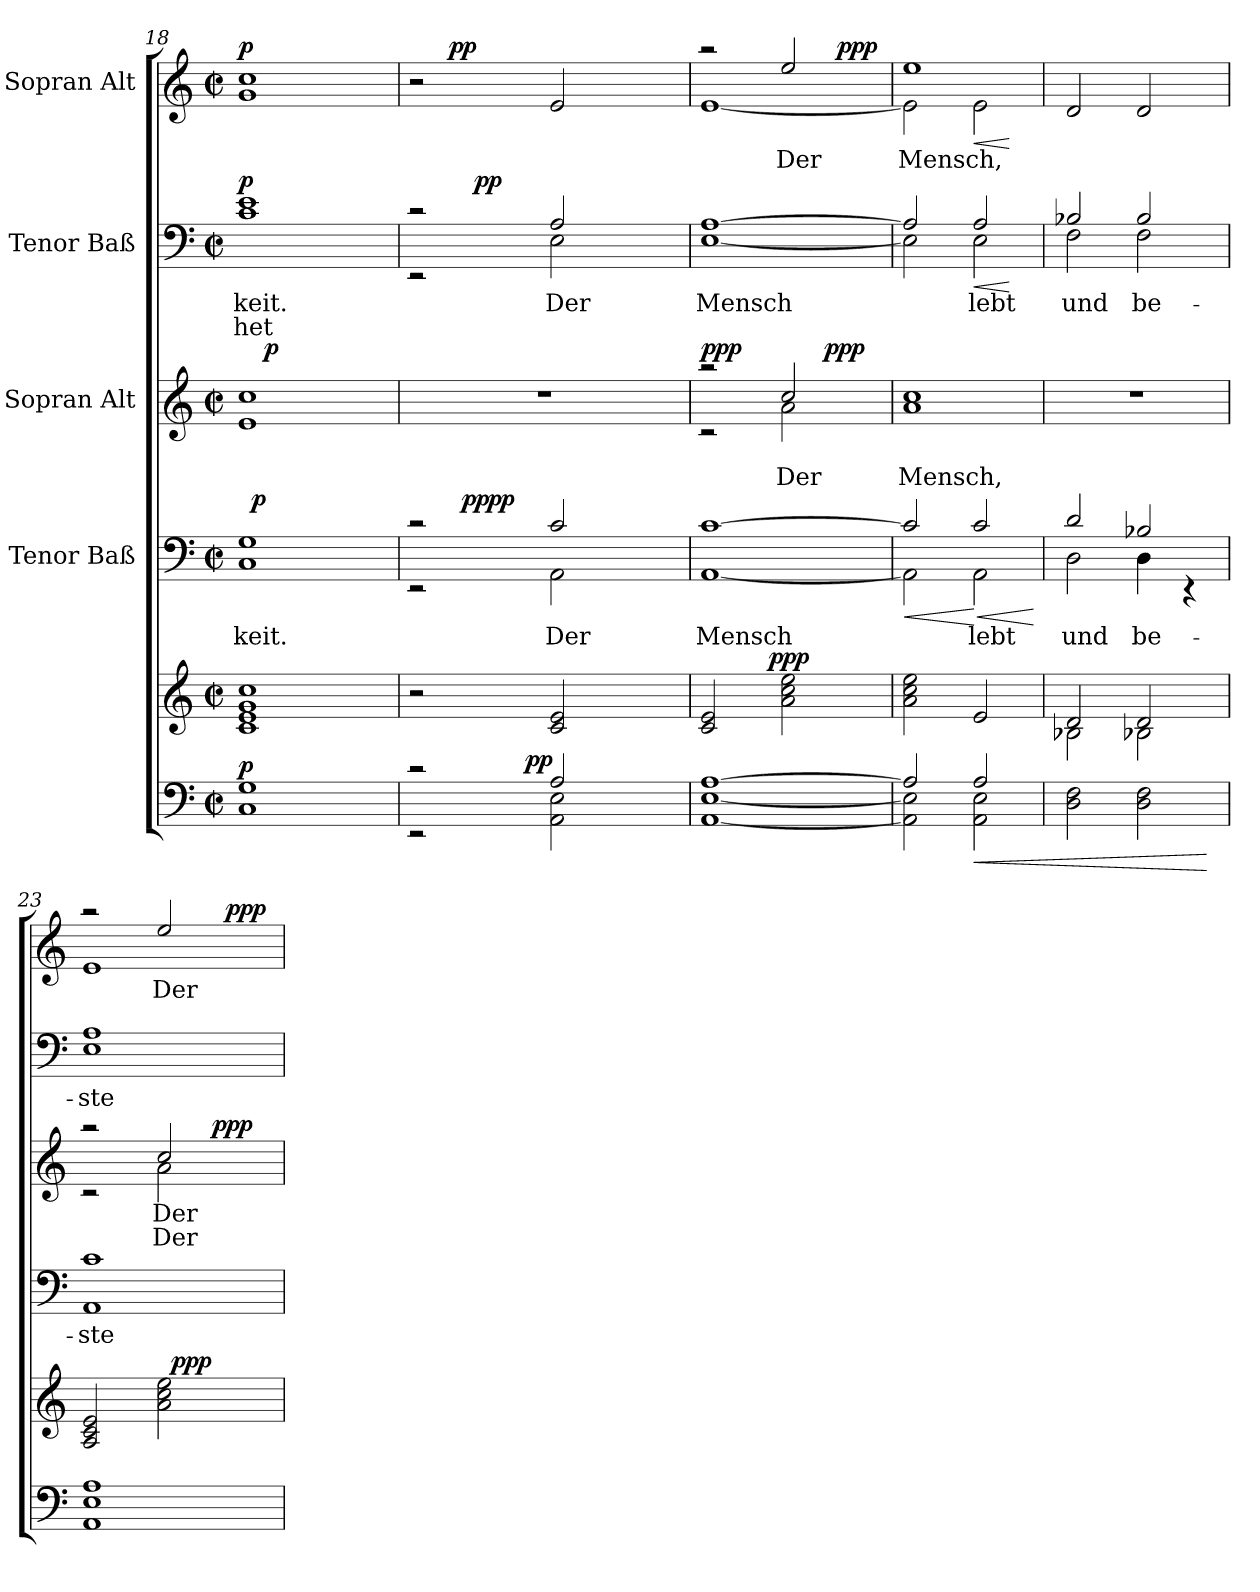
**kern	**kern	**dynam	**kern	**text	**dynam	**kern	**text	**text	**dynam	**kern	**text	**text	**dynam	**kern	**text	**dynam
*part5	*part5	*part5	*part4	*part4	*part4	*part3	*part3	*part3	*part3	*part2	*part2	*part2	*part2	*part1	*part1	*part1
*staff6	*staff5	*staff5/6	*staff4	*staff4	*staff4	*staff3	*staff3	*staff3	*staff3	*staff2	*staff2	*staff2	*staff2	*staff1	*staff1	*staff1
*	*	*	*I"Tenor Baß	*	*	*I"Sopran Alt	*	*	*	*I"Tenor Baß	*	*	*	*I"Sopran Alt	*	*
*clefF4	*clefG2	*	*clefF4	*	*	*clefG2	*	*	*	*clefF4	*	*	*	*clefG2	*	*
*k[]	*k[]	*	*k[]	*	*	*k[]	*	*	*	*k[]	*	*	*	*k[]	*	*
*a:	*a:	*	*a:	*	*	*a:	*	*	*	*a:	*	*	*	*a:	*	*
*M2/2	*M2/2	*	*M2/2	*	*	*M2/2	*	*	*	*M2/2	*	*	*	*M2/2	*	*
*met(c|)	*met(c|)	*	*met(c|)	*	*	*met(c|)	*	*	*	*met(c|)	*	*	*	*met(c|)	*	*
=18	=18	=18	=18	=18	=18	=18	=18	=18	=18	=18	=18	=18	=18	=18	=18	=18
*^	*^	*	*^	*	*	*^	*	*	*	*^	*	*	*	*^	*	*
!	!	!	!	!LO:DY:a=2	!	!	!	!	!	!	!	!	!	!	!	!	!	!LO:DY:a	!	!	!	!LO:DY:a
*	*	*	*	*	*	*^	*	*	*	*^	*	*	*	*	*	*	*	*	*	*	*	*
1G	1C	1e 1cc	1c 1g	p	1G	1C	32ryy	-keit.	.	1cc	1e	16ryy	.	.	.	1e	1c	-keit.	-het	p	1cc	1g	.	p
!	!	!	!	!	!	!	!	!	!LO:DY:a	!	!	!	!	!	!	!	!	!	!	!	!	!	!	!
.	.	.	.	.	.	.	2ryy	.	p	.	.	.	.	.	.	.	.	.	.	.	.	.	.	.
!	!	!	!	!	!	!	!	!	!	!	!	!	!	!	!LO:DY:a	!	!	!	!	!	!	!	!	!
.	.	.	.	.	.	.	.	.	.	.	.	2...ryy	.	.	p	.	.	.	.	.	.	.	.	.
.	.	.	.	.	.	.	4...ryy	.	.	.	.	.	.	.	.	.	.	.	.	.	.	.	.	.
*	*	*v	*v	*	*	*	*	*	*	*v	*v	*v	*	*	*	*	*	*	*	*	*	*	*	*
!!LO:LB:g=z	!!
=19	=19	=19	=19	=19	=19	=19	=19	=19	=19	=19	=19	=19	=19	=19	=19	=19	=19	=19	=19	=19	=19
*	*^	*	*	*	*	*^	*	*	*	*	*	*	*	*^	*	*	*	*	*	*	*
2rc	2rEE	4ryy	2r	.	2rc	2rEE	8..ryy	4ryy	.	.	1r	.	.	.	2rc	2rEE	4ryy	.	.	.	2r	8.ryy	.	.
!	!	!	!	!	!	!	!	!	!	!	!	!	!	!	!	!	!	!	!	!	!	!	!	!LO:DY:b
.	.	.	.	.	.	.	.	.	.	.	.	.	.	.	.	.	.	.	.	.	.	2ryy	.	pp
!	!	!	!	!	!	!	!	!	!	!LO:DY:b	!	!	!	!	!	!	!	!	!	!	!	!	!	!
.	.	.	.	.	.	.	2ryy	.	.	pp	.	.	.	.	.	.	.	.	.	.	.	.	.	.
!	!	!	!	!	!	!	!	!	!	!	!	!	!	!	!	!	!	!	!	!LO:DY:a	!	!	!	!
.	.	8ryy	.	.	.	.	.	32ryy	.	.	.	.	.	.	.	.	2.ryy	.	.	pp	.	.	.	.
!	!	!	!	!	!	!	!	!	!	!LO:DY:a	!	!	!	!	!	!	!	!	!	!	!	!	!	!
.	.	.	.	.	.	.	.	2ryy	.	pp	.	.	.	.	.	.	.	.	.	.	.	.	.	.
.	.	32ryy	.	.	.	.	.	.	.	.	.	.	.	.	.	.	.	.	.	.	.	.	.	.
!	!	!	!	!LO:DY:a=2	!	!	!	!	!	!	!	!	!	!	!	!	!	!	!	!	!	!	!	!
.	.	2ryy	.	pp	.	.	.	.	.	.	.	.	.	.	.	.	.	.	.	.	.	.	.	.
2A/	2AA\ 2E\	.	2c/ 2e/	.	2c/	2AA\	.	.	Der	.	.	.	.	.	2A/	2E\	.	Der	.	.	2e/	.	.	.
.	.	.	.	.	.	.	.	.	.	.	.	.	.	.	.	.	.	.	.	.	.	4ryy	.	.
.	.	.	.	.	.	.	4ryy	.	.	.	.	.	.	.	.	.	.	.	.	.	.	.	.	.
.	.	.	.	.	.	.	.	8..ryy	.	.	.	.	.	.	.	.	.	.	.	.	.	.	.	.
.	.	16.ryy	.	.	.	.	.	.	.	.	.	.	.	.	.	.	.	.	.	.	.	.	.	.
.	.	.	.	.	.	.	.	.	.	.	.	.	.	.	.	.	.	.	.	.	.	16ryy	.	.
.	.	.	.	.	.	.	32ryy	.	.	.	.	.	.	.	.	.	.	.	.	.	.	.	.	.
=20	=20	=20	=20	=20	=20	=20	=20	=20	=20	=20	=20	=20	=20	=20	=20	=20	=20	=20	=20	=20	=20	=20	=20	=20
*	*	*	*	*	*	*	*	*	*	*	*^	*	*	*	*	*	*	*	*	*	*	*	*	*
!	!	!	!	!	!	!	!	!	!	!	!	!	!	!	!LO:DY:b	!	!	!	!	!	!	!	!	!	!
*	*v	*v	*^	*	*	*v	*v	*v	*	*	*	*^	*	*	*	*	*v	*v	*	*	*	*	*^	*	*
[>1A	[<1AA [<1E	2c/ 2e/	4...ryy	.	[>1c	[<1AA	Mensch	.	2raa	2rc	2ryy	.	.	ppp	[>1A	[<1E	Mensch	.	.	2raa	[<1e	2.ryy	.	.
!	!	!	!	!LO:DY:a	!	!	!	!	!	!	!	!	!	!	!	!	!	!	!	!	!	!	!	!
.	.	.	2ryy	ppp	.	.	.	.	.	.	.	.	.	.	.	.	.	.	.	.	.	.	.	.
.	.	2a\ 2cc\ 2ee\	.	.	.	.	.	.	2cc/	2a\	8..ryy	.	Der	.	.	.	.	.	.	2ee/	.	.	Der	.
!	!	!	!	!	!	!	!	!	!	!	!	!	!	!LO:DY:a	!	!	!	!	!	!	!	!	!	!
.	.	.	.	.	.	.	.	.	.	.	4ryy	.	.	ppp	.	.	.	.	.	.	.	.	.	.
!	!	!	!	!	!	!	!	!	!	!	!	!	!	!	!	!	!	!	!	!	!	!	!	!LO:DY:a
.	.	.	.	.	.	.	.	.	.	.	.	.	.	.	.	.	.	.	.	.	.	4ryy	.	ppp
.	.	.	32ryy	.	.	.	.	.	.	.	32ryy	.	.	.	.	.	.	.	.	.	.	.	.	.
=21	=21	=21	=21	=21	=21	=21	=21	=21	=21	=21	=21	=21	=21	=21	=21	=21	=21	=21	=21	=21	=21	=21	=21	=21
!	!	!	!	!	!	!	!	!LO:HP:b	!	!	!	!	!	!	!	!	!	!	!	!	!	!	!	!
*	*	*v	*v	*	*	*	*	*	*	*v	*v	*	*	*	*	*	*	*	*	*	*v	*v	*	*
2A/]	2AA\] 2E\]	2a\ 2cc\ 2ee\	.	2c/]	2AA\]	.	<	1cc	1a	.	Mensch,	.	2A/]	2E\]	.	.	.	1ee	2e\]	Mensch,	.
!	!	!	!LO:HP:b=2	!	!	!	!LO:HP:b	!	!	!	!	!	!	!	!	!	!LO:HP:b	!	!	!	!LO:HP:b
2A/	2AA\ 2E\	2e/	<	2c/	2AA\	lebt	< [	.	.	.	.	.	2A/	2E\	lebt	.	<	.	2e\	.	<
*	*	*	*	*v	*v	*	*	*	*	*	*	*	*v	*v	*	*	*	*v	*v	*	*
*v	*v	*	*	*	*	*	*v	*v	*	*	*	*	*	*	*	*	*	*
.	.	.	.	.	[	.	.	.	.	.	.	.	[	.	.	[
=22	=22	=22	=22	=22	=22	=22	=22	=22	=22	=22	=22	=22	=22	=22	=22	=22
*	*^	*	*^	*	*	*	*	*	*	*^	*	*	*	*	*	*
2D\ 2F\	2d/	2B-X\	.	2d/	2D\	und	.	1r	.	.	.	2B-X/	2F\	und	.	.	2d/	.	.
2D\ 2F\	2d/	2B-X\	.	2B-X/	4D\	-be-	.	.	.	.	.	2B-/	2F\	be-	.	.	2d/	.	.
.	.	.	.	.	4rEE	.	.	.	.	.	.	.	.	.	.	.	.	.	.
*	*v	*v	*	*	*	*	*	*	*	*	*	*v	*v	*	*	*	*	*	*
*	*	*	*v	*v	*	*	*	*	*	*	*	*	*	*	*	*	*
.	.	[	.	.	.	.	.	.	.	.	.	.	.	.	.	.
=23	=23	=23	=23	=23	=23	=23	=23	=23	=23	=23	=23	=23	=23	=23	=23	=23
*^	*^	*	*^	*	*	*^	*	*	*	*^	*	*	*	*^	*	*
*	*	*	*	*	*	*	*	*	*	*^	*	*	*	*	*	*	*	*	*	*^	*	*
1A	1AA 1E	2A/ 2c/ 2e/	2ryy	.	1c	1AA	-ste-	.	2raa	2rc	2ryy	.	.	.	1A	1E	-ste-	.	.	2raa	1e	2.ryy	.	.
.	.	2a\ 2cc\ 2ee\	32ryy	.	.	.	.	.	2cc/	2a\	8..ryy	Der	Der	.	.	.	.	.	.	2ee/	.	.	Der	.
!	!	!	!	!LO:DY:a	!	!	!	!	!	!	!	!	!	!	!	!	!	!	!	!	!	!	!	!
.	.	.	4...ryy	ppp	.	.	.	.	.	.	.	.	.	.	.	.	.	.	.	.	.	.	.	.
!	!	!	!	!	!	!	!	!	!	!	!	!	!	!LO:DY:a	!	!	!	!	!	!	!	!	!	!
.	.	.	.	.	.	.	.	.	.	.	4ryy	.	.	ppp	.	.	.	.	.	.	.	.	.	.
!	!	!	!	!	!	!	!	!	!	!	!	!	!	!	!	!	!	!	!	!	!	!	!	!LO:DY:a
.	.	.	.	.	.	.	.	.	.	.	.	.	.	.	.	.	.	.	.	.	.	4ryy	.	ppp
.	.	.	.	.	.	.	.	.	.	.	32ryy	.	.	.	.	.	.	.	.	.	.	.	.	.
*v	*v	*	*	*	*v	*v	*	*	*v	*v	*v	*	*	*	*v	*v	*	*	*	*v	*v	*v	*	*
*	*v	*v	*	*	*	*	*	*	*	*	*	*	*	*	*	*	*
=	=	=	=	=	=	=	=	=	=	=	=	=	=	=	=	=
*-	*-	*-	*-	*-	*-	*-	*-	*-	*-	*-	*-	*-	*-	*-	*-	*-
